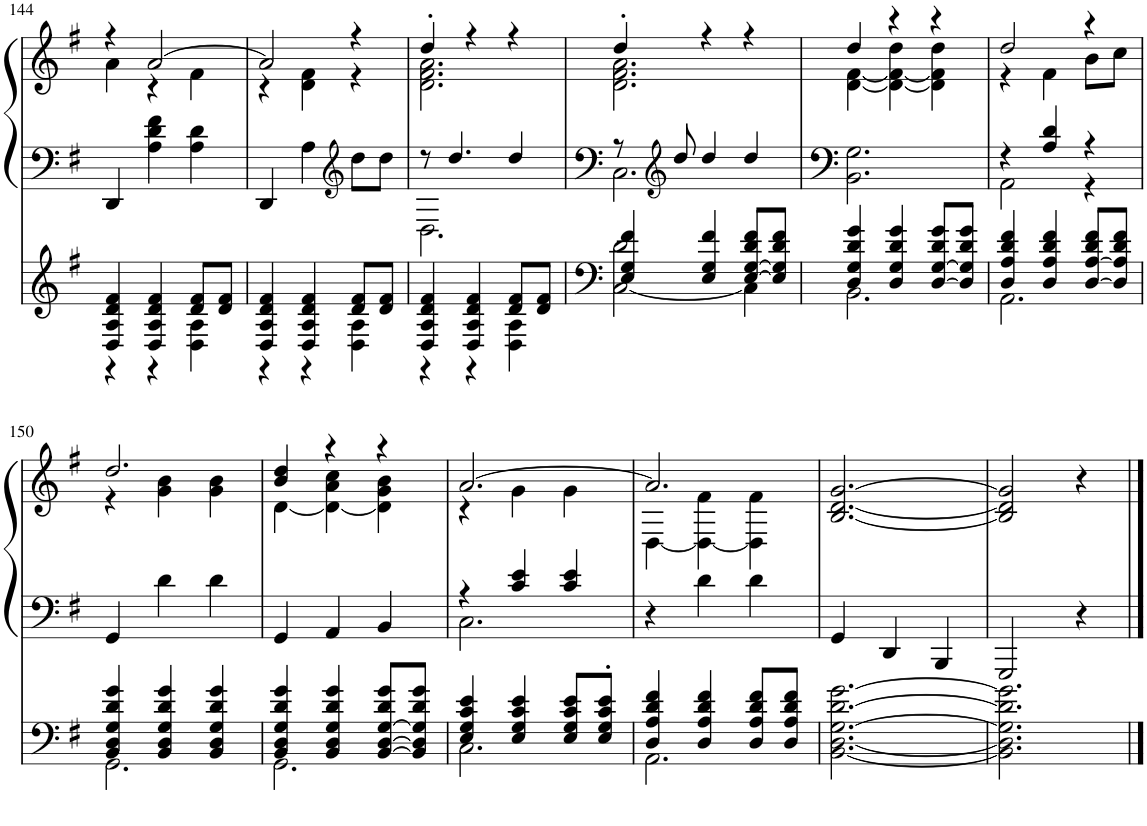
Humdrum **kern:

**kern	**kern	**kern
*part2	*part1	*part1
*staff3	*staff2	*staff1
*I"Steel Gtr., Gitarre	*I"Grand Piano, Piano	*
*	*I'Pno	*
!!LO:PB:g=z
*clefG2	*clefG2	*clefG2
*k[f#]	*k[f#]	*k[f#]
*M3/4	*M3/4	*M3/4
=144	=144	=144
*^	*	*^
4D/ 4A/ 4d/ 4f#/	4r	4DD/	4r	4a\
4D/ 4A/ 4d/ 4f#/	4r	4A\ 4d\ 4f#\	[2a/	4r
8d/ 8f#/L	4D\ 4A\	4A\ 4d\	.	4f#\
8d/ 8f#/J	.	.	.	.
=145	=145	=145	=145	=145
4D/ 4A/ 4d/ 4f#/	4r	4DD/	2a/]	4r
4D/ 4A/ 4d/ 4f#/	4r	4A\	.	4d\ 4f#\
*	*	*clefG2	*	*
8d/ 8f#/L	4D\ 4A\	8dd\L	4r	4r
8d/ 8f#/J	.	8dd\J	.	.
=146	=146	=146	=146	=146
*	*	*^	*	*
4D/ 4A/ 4d/ 4f#/	4r	8r	2.D\	4dd'/	2.d\ 2.f#\ 2.a\
.	.	4.dd/	.	.	.
4D/ 4A/ 4d/ 4f#/	4r	.	.	4r	.
8d/ 8f#/L	4D\ 4A\	4dd/	.	4r	.
8d/ 8f#/J	.	.	.	.	.
=147	=147	=147	=147	=147	=147
4E/ 4G/ 4f#/	[2C\ 2d\	8r	2.C\	4dd'/	2.d\ 2.f#\ 2.a\
*	*	*clefG2	*	*	*
.	.	8dd/	.	.	.
4E/ 4G/ 4f#/	.	4dd/	.	4r	.
[8E/ [8G/ 8d/ 8f#/L	4C\]	4dd/	.	4r	.
8E/] 8G/] 8d/ 8f#/J	.	.	.	.	.
*	*	*v	*v	*	*
=148	=148	=148	=148	=148
4D/ 4G/ 4d/ 4g/	2.BB\	2.BB\ 2.G\	4dd/	[4d\ [4f#\
4D/ 4G/ 4d/ 4g/	.	.	4r	4d\_ 4f#\_ 4dd\
[8D/ [8G/ 8d/ 8g/L	.	.	4r	4d\] 4f#\] 4dd\
8D/] 8G/] 8d/ 8g/J	.	.	.	.
=149	=149	=149	=149	=149
*	*	*^	*	*
4D/ 4A/ 4d/ 4f#/	2.AA\	4r	2AA\	2dd/	4r
4D/ 4A/ 4d/ 4f#/	.	4A/ 4d/	.	.	4f#\
[8D/ [8A/ 8d/ 8f#/L	.	4r	4r	4r	8b\L
8D/] 8A/] 8d/ 8f#/J	.	.	.	.	8cc\J
*	*	*v	*v	*	*
!!LO:LB:g=z	!!
=150	=150	=150	=150	=150
4BB/ 4D/ 4G/ 4d/ 4g/	2.GG\	4GG/	2.dd/	4r
4BB/ 4D/ 4G/ 4d/ 4g/	.	4d\	.	4g\ 4b\
4BB/ 4D/ 4G/ 4d/ 4g/	.	4d\	.	4g\ 4b\
=151	=151	=151	=151	=151
4BB/ 4D/ 4G/ 4d/ 4g/	2.GG\	4GG/	4b/ 4dd/	[4d\
4BB/ 4D/ 4G/ 4d/ 4g/	.	4AA/	4r	4d\_ 4a\ 4cc\
[8BB/ [8D/ [8G/ 8d/ 8g/L	.	4BB/	4r	4d\] 4g\ 4b\
8BB/] 8D/] 8G/] 8d/ 8g/J	.	.	.	.
=152	=152	=152	=152	=152
*	*	*^	*	*
4E/ 4G/ 4c/ 4e/	2.C\	4r	2.C\	[2.a/	4r
4E/ 4G/ 4c/ 4e/	.	4c/ 4e/	.	.	4g\
8E/ 8G/ 8c/ 8e/L	.	4c/ 4e/	.	.	4g\
8E/' 8G/' 8c/' 8e/'J	.	.	.	.	.
*	*	*v	*v	*	*
=153	=153	=153	=153	=153
4D/ 4A/ 4d/ 4f#/	2.AA\	4r	2.a/]	[4D\
4D/ 4A/ 4d/ 4f#/	.	4d\	.	4D\_ 4f#\
8D/ 8A/ 8d/ 8f#/L	.	4d\	.	4D\] 4f#\
8D/ 8A/ 8d/ 8f#/J	.	.	.	.
*v	*v	*	*v	*v
=154	=154	=154
[2.BB\ [2.D\ [2.G\ [2.d\ [2.g\	4GG/	[2.B/ [2.d/ [2.g/
.	4DD/	.
.	4BBB/	.
=155	=155	=155
2.BB\] 2.D\] 2.G\] 2.d\] 2.g\]	2GGG/	2B/] 2d/] 2g/]
.	4r	4r
==	==	==
*-	*-	*-
